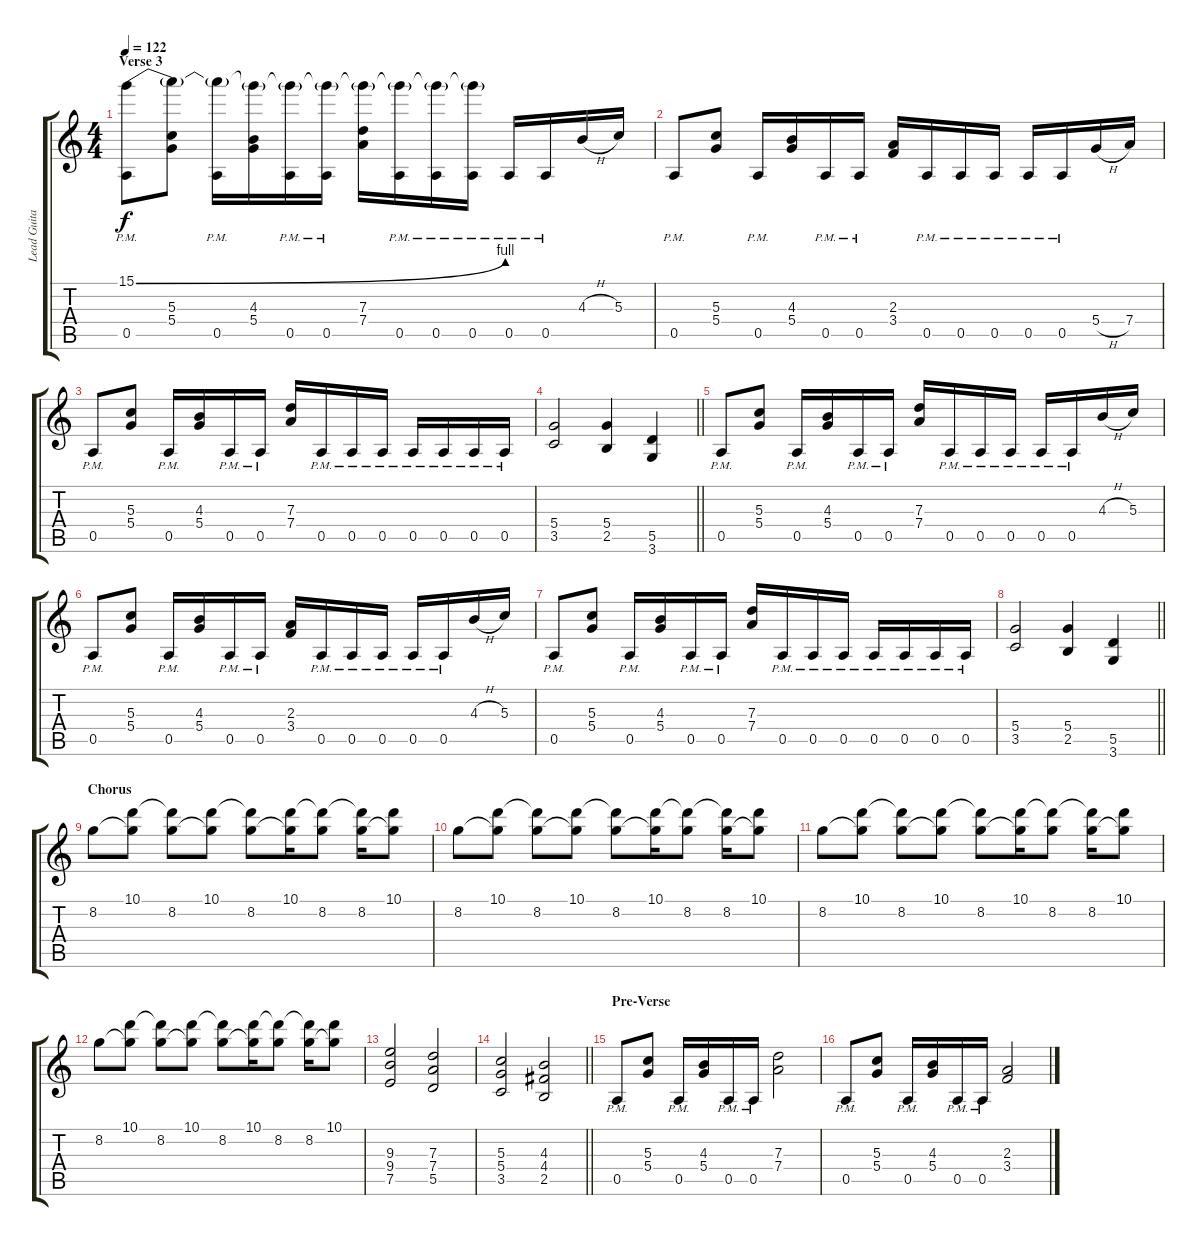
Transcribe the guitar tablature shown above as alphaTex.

\track ("Lead Guitar" "Lead Guita") {instrument distortionguitar}
\staff {score tabs}
\tuning (E4 B3 G3 D3 A2 E2) {hide}
\ts (4 4)
\section ("" "Verse 3")
\tempo 122
\clef g2
\ks c
(15.1{be (bend 0 0 60 4)} 0.5{pm}).8{dy f} (15.1{t} 5.3 5.4).8 (15.1{t} 0.5{pm}).16 (15.1{t} 4.3 5.4).16 (15.1{t} 0.5{pm}).16 (15.1{t} 0.5{pm}).16 (15.1{t} 7.3 7.4).16 (15.1{t} 0.5{pm}).16 (15.1{t} 0.5{pm}).16 (15.1{t} 0.5{pm}).16 0.5{pm}.16 0.5{pm}.16 4.3{h}.16 5.3.16 |
0.5{pm}.8 (5.3 5.4).8 0.5{pm}.16 (4.3 5.4).16 0.5{pm}.16 0.5{pm}.16 (2.3 3.4).16 0.5{pm}.16 0.5{pm}.16 0.5{pm}.16 0.5{pm}.16 0.5{pm}.16 5.4{h}.16 7.4.16 |
0.5{pm}.8 (5.3 5.4).8 0.5{pm}.16 (4.3 5.4).16 0.5{pm}.16 0.5{pm}.16 (7.3 7.4).16 0.5{pm}.16 0.5{pm}.16 0.5{pm}.16 0.5{pm}.16 0.5{pm}.16 0.5{pm}.16 0.5{pm}.16 |
\barLineRight lightlight
(5.4 3.5).2 (5.4 2.5).4 (5.5 3.6).4 |
0.5{pm}.8 (5.3 5.4).8 0.5{pm}.16 (4.3 5.4).16 0.5{pm}.16 0.5{pm}.16 (7.3 7.4).16 0.5{pm}.16 0.5{pm}.16 0.5{pm}.16 0.5{pm}.16 0.5{pm}.16 4.3{h}.16 5.3.16 |
0.5{pm}.8 (5.3 5.4).8 0.5{pm}.16 (4.3 5.4).16 0.5{pm}.16 0.5{pm}.16 (2.3 3.4).16 0.5{pm}.16 0.5{pm}.16 0.5{pm}.16 0.5{pm}.16 0.5{pm}.16 4.3{h}.16 5.3.16 |
0.5{pm}.8 (5.3 5.4).8 0.5{pm}.16 (4.3 5.4).16 0.5{pm}.16 0.5{pm}.16 (7.3 7.4).16 0.5{pm}.16 0.5{pm}.16 0.5{pm}.16 0.5{pm}.16 0.5{pm}.16 0.5{pm}.16 0.5{pm}.16 |
\barLineRight lightlight
(5.4 3.5).2 (5.4 2.5).4 (5.5 3.6).4 |
\section ("" "Chorus")
8.2.8 (10.1 8.2{t}).8 (10.1{t} 8.2).8 (10.1 8.2{t}).8 (10.1{t} 8.2).8 (10.1 8.2{t}).16 (10.1{t} 8.2).8 (10.1{t} 8.2).16 (10.1 8.2{t}).8 |
8.2.8 (10.1 8.2{t}).8 (10.1{t} 8.2).8 (10.1 8.2{t}).8 (10.1{t} 8.2).8 (10.1 8.2{t}).16 (10.1{t} 8.2).8 (10.1{t} 8.2).16 (10.1 8.2{t}).8 |
8.2.8 (10.1 8.2{t}).8 (10.1{t} 8.2).8 (10.1 8.2{t}).8 (10.1{t} 8.2).8 (10.1 8.2{t}).16 (10.1{t} 8.2).8 (10.1{t} 8.2).16 (10.1 8.2{t}).8 |
8.2.8 (10.1 8.2{t}).8 (10.1{t} 8.2).8 (10.1 8.2{t}).8 (10.1{t} 8.2).8 (10.1 8.2{t}).16 (10.1{t} 8.2).8 (10.1{t} 8.2).16 (10.1 8.2{t}).8 |
(9.3 9.4 7.5).2 (7.3 7.4 5.5).2 |
\barLineRight lightlight
(5.3 5.4 3.5).2 (4.3 4.4 2.5).2 |
\section ("" "Pre-Verse")
0.5{pm}.8 (5.3 5.4).8 0.5{pm}.16 (4.3 5.4).16 0.5{pm}.16 0.5{pm}.16 (7.3 7.4).2 |
0.5{pm}.8 (5.3 5.4).8 0.5{pm}.16 (4.3 5.4).16 0.5{pm}.16 0.5{pm}.16 (2.3 3.4).2
